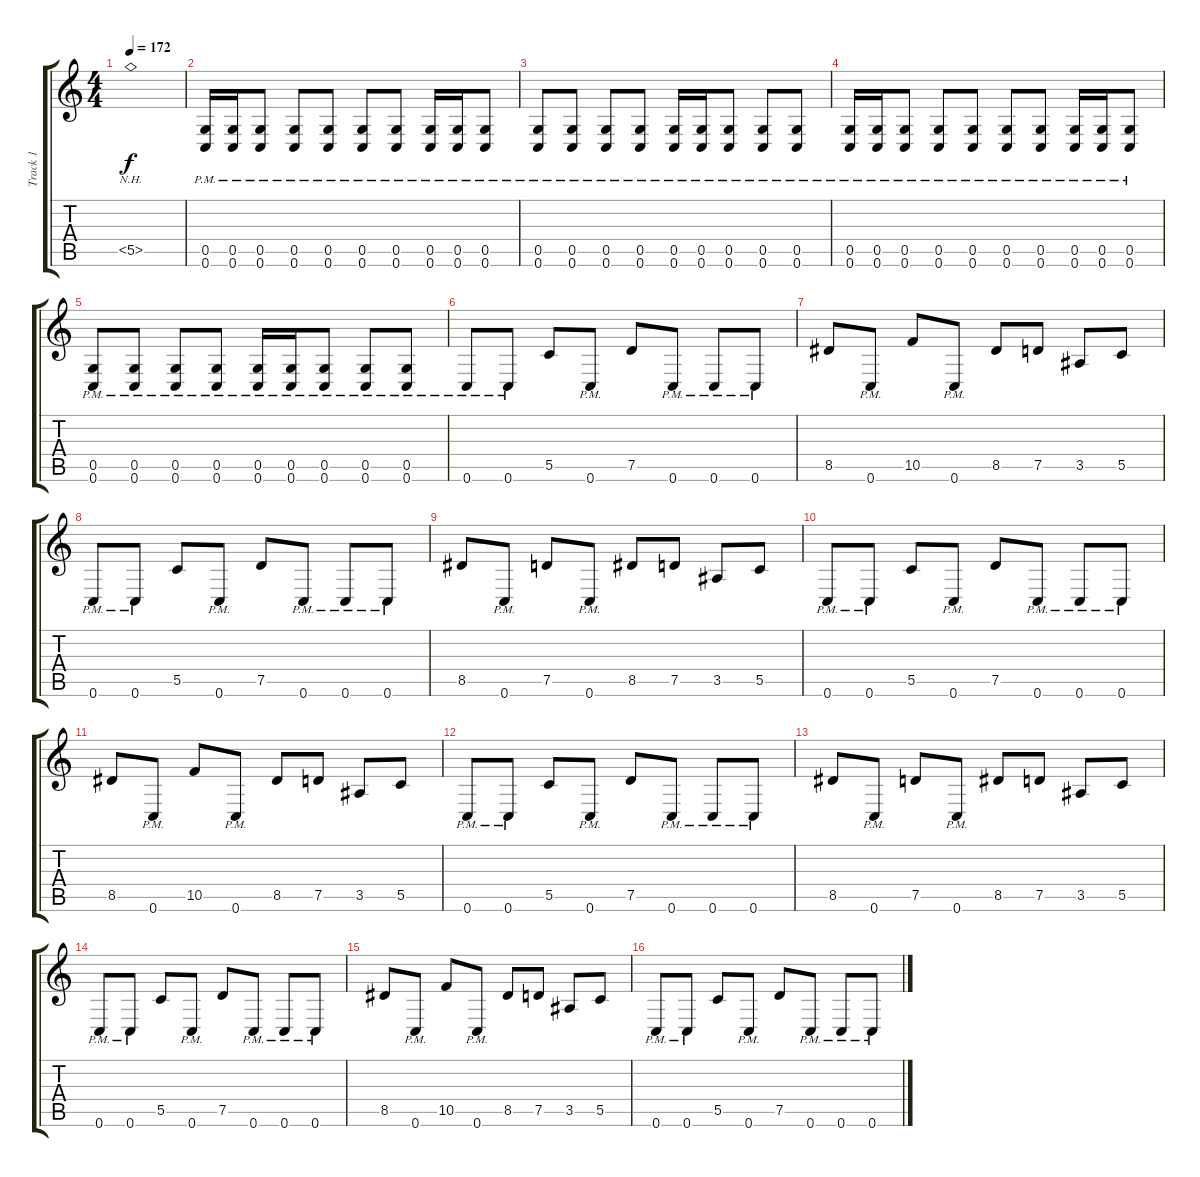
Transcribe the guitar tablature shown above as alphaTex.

\track ("Track 1" "Track 1") {instrument distortionguitar}
\staff {score tabs}
\tuning (D4 A3 F3 C3 G2 C2) {hide}
\ts (4 4)
\tempo 172
\clef g2
\ks c
5.5{nh}.1{dy f instrument distortionguitar} |
(0.5{pm} 0.6{pm}).16 (0.5{pm} 0.6{pm}).16 (0.5{pm} 0.6{pm}).8 (0.5{pm} 0.6{pm}).8 (0.5{pm} 0.6{pm}).8 (0.5{pm} 0.6{pm}).8 (0.5{pm} 0.6{pm}).8 (0.5{pm} 0.6{pm}).16 (0.5{pm} 0.6{pm}).16 (0.5{pm} 0.6{pm}).8 |
(0.5{pm} 0.6{pm}).8 (0.5{pm} 0.6{pm}).8 (0.5{pm} 0.6{pm}).8 (0.5{pm} 0.6{pm}).8 (0.5{pm} 0.6{pm}).16 (0.5{pm} 0.6{pm}).16 (0.5{pm} 0.6{pm}).8 (0.5{pm} 0.6{pm}).8 (0.5{pm} 0.6{pm}).8 |
(0.5{pm} 0.6{pm}).16 (0.5{pm} 0.6{pm}).16 (0.5{pm} 0.6{pm}).8 (0.5{pm} 0.6{pm}).8 (0.5{pm} 0.6{pm}).8 (0.5{pm} 0.6{pm}).8 (0.5{pm} 0.6{pm}).8 (0.5{pm} 0.6{pm}).16 (0.5{pm} 0.6{pm}).16 (0.5{pm} 0.6{pm}).8 |
(0.5{pm} 0.6{pm}).8 (0.5{pm} 0.6{pm}).8 (0.5{pm} 0.6{pm}).8 (0.5{pm} 0.6{pm}).8 (0.5{pm} 0.6{pm}).16 (0.5{pm} 0.6{pm}).16 (0.5{pm} 0.6{pm}).8 (0.5{pm} 0.6{pm}).8 (0.5{pm} 0.6{pm}).8 |
0.6{pm}.8 0.6{pm}.8 5.5.8 0.6{pm}.8 7.5.8 0.6{pm}.8 0.6{pm}.8 0.6{pm}.8 |
8.5.8 0.6{pm}.8 10.5.8 0.6{pm}.8 8.5.8 7.5.8 3.5.8 5.5.8 |
0.6{pm}.8 0.6{pm}.8 5.5.8 0.6{pm}.8 7.5.8 0.6{pm}.8 0.6{pm}.8 0.6{pm}.8 |
8.5.8 0.6{pm}.8 7.5.8 0.6{pm}.8 8.5.8 7.5.8 3.5.8 5.5.8 |
0.6{pm}.8 0.6{pm}.8 5.5.8 0.6{pm}.8 7.5.8 0.6{pm}.8 0.6{pm}.8 0.6{pm}.8 |
8.5.8 0.6{pm}.8 10.5.8 0.6{pm}.8 8.5.8 7.5.8 3.5.8 5.5.8 |
0.6{pm}.8 0.6{pm}.8 5.5.8 0.6{pm}.8 7.5.8 0.6{pm}.8 0.6{pm}.8 0.6{pm}.8 |
8.5.8 0.6{pm}.8 7.5.8 0.6{pm}.8 8.5.8 7.5.8 3.5.8 5.5.8 |
0.6{pm}.8 0.6{pm}.8 5.5.8 0.6{pm}.8 7.5.8 0.6{pm}.8 0.6{pm}.8 0.6{pm}.8 |
8.5.8 0.6{pm}.8 10.5.8 0.6{pm}.8 8.5.8 7.5.8 3.5.8 5.5.8 |
0.6{pm}.8 0.6{pm}.8 5.5.8 0.6{pm}.8 7.5.8 0.6{pm}.8 0.6{pm}.8 0.6{pm}.8
